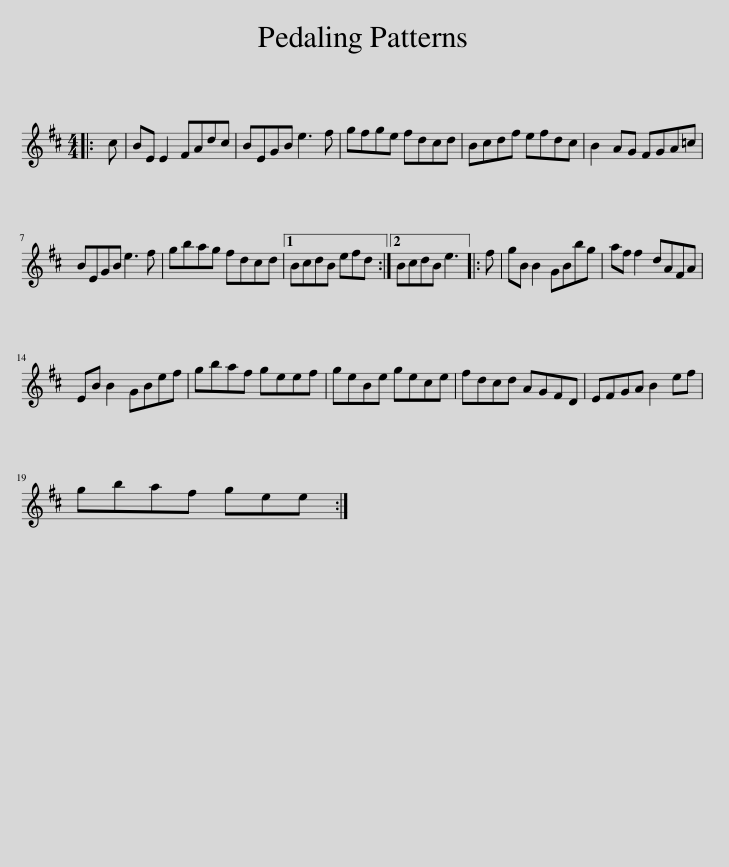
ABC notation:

X:1
L:1/8
M:4/4
I:linebreak $
K:D
V:1 treble
V:1
|: c | BE E2 FAdc | BEGB e3 f | gfge fdcd | Bcdf efdc | %5
 B2 AG FGA=c |$ BEGB e3 f | gbag fdcd |1 BcdB efd :|2 BcdB e3 |: %10
 f | gB B2 GBbg | af f2 dAFA |$ EB B2 GBef | gbaf geef | %15
 geBe gece | fdcd AGFD | EFGA B2 ef |$ gbaf gee :| %19
